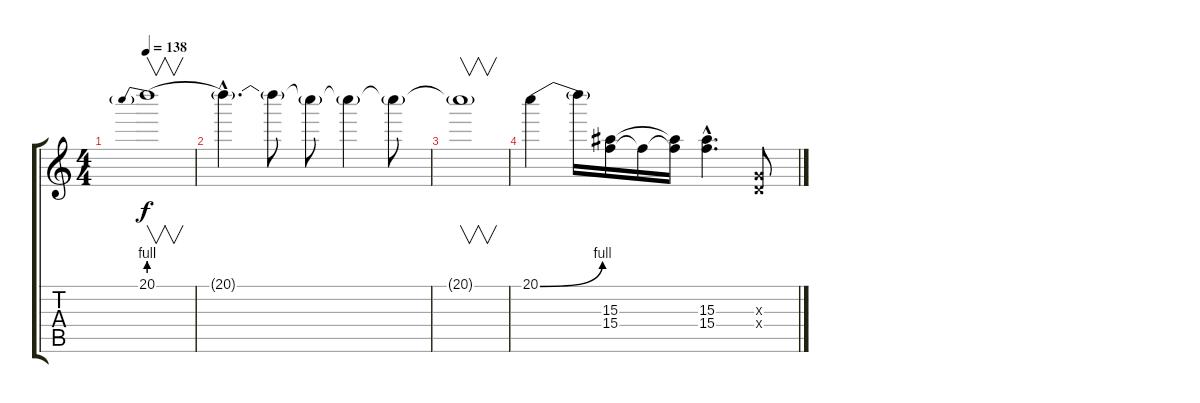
\track "" {instrument distortionguitar}
\staff {score tabs}
\tuning (E4 B3 G3 D3 A2 E2) {hide}
\ts (4 4)
\tempo 138
\clef g2
\ks c
20.1{be (prebend 0 4 60 4)}.1{v dy f} |
20.1{hac t}.4{d} 20.1{t}.8 20.1{t}.8 20.1{t}.4 20.1{t}.8 |
20.1{t}.1{v} |
20.1{be (bend 0 0 60 4)}.4 20.1{t}.16 (15.3 15.4).16 15.4{t}.16 (15.3{t} 15.4{t}).16 (15.3{hac} 15.4{hac}).4{d} (0.3{x} 0.4{x}).8
